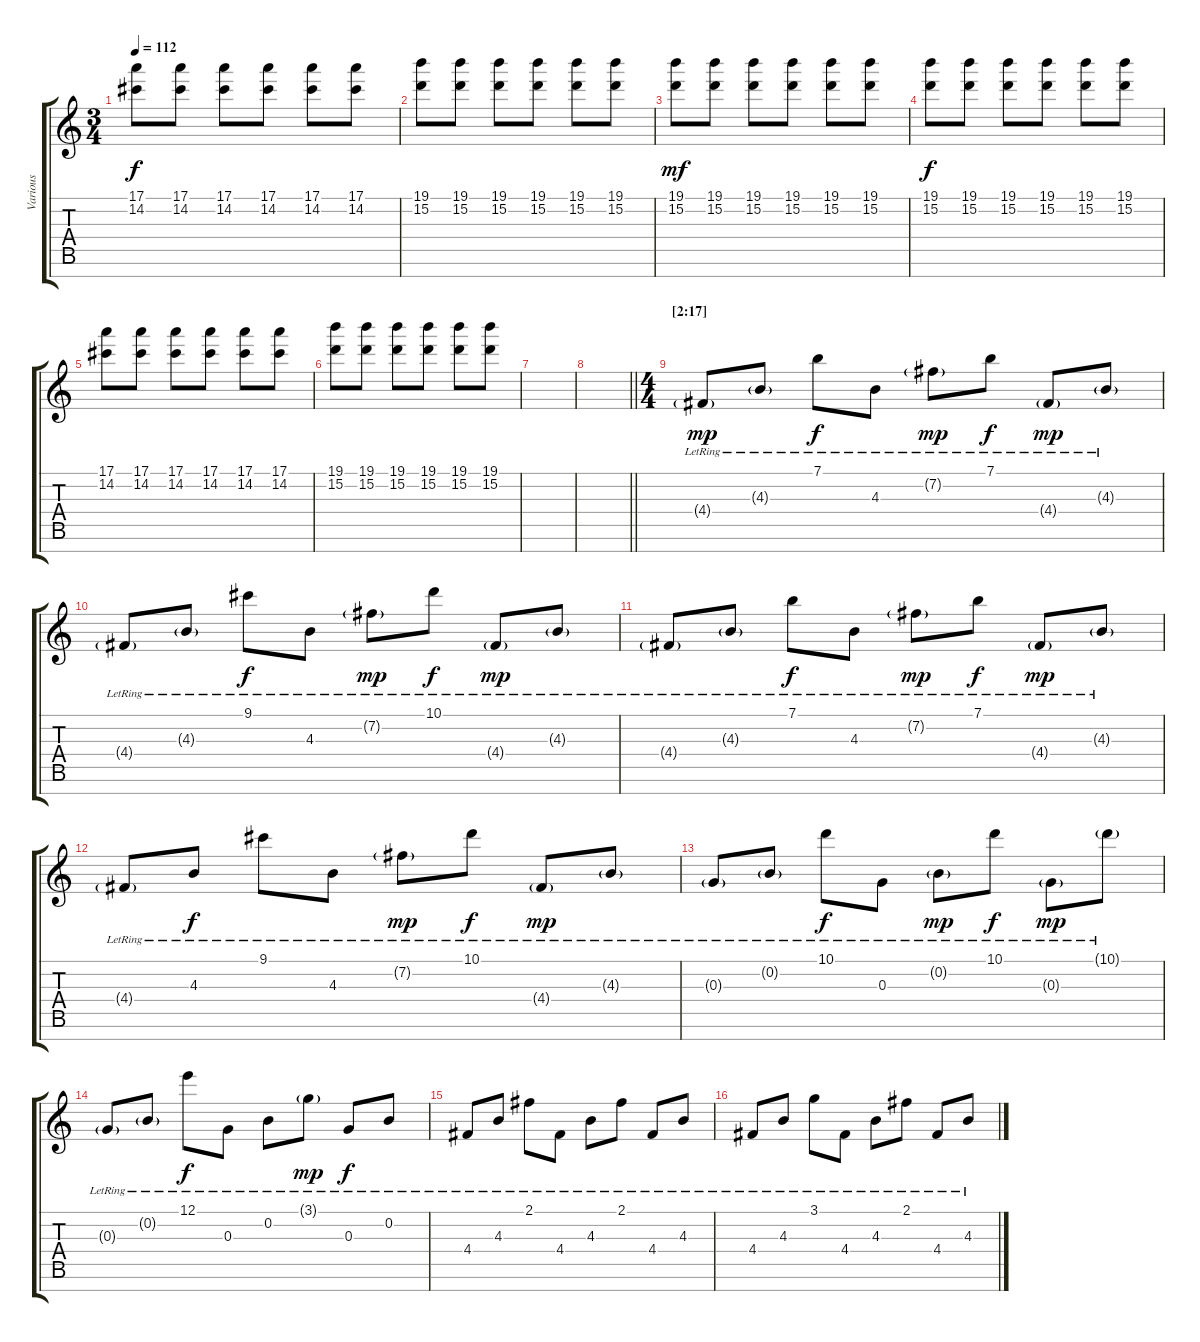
\track ("Various" "Various") {instrument acousticguitarnylon}
\staff {score tabs}
\tuning (E4 B3 G3 D3 A2 E2 B1) {hide}
\ts (3 4)
\tempo 112
\clef g2
\ks c
(17.1 14.2).8{dy f} (17.1 14.2).8 (17.1 14.2).8 (17.1 14.2).8 (17.1 14.2).8 (17.1 14.2).8 |
(19.1 15.2).8 (19.1 15.2).8 (19.1 15.2).8 (19.1 15.2).8 (19.1 15.2).8 (19.1 15.2).8 |
(19.1 15.2).8{dy mf} (19.1 15.2).8 (19.1 15.2).8 (19.1 15.2).8 (19.1 15.2).8 (19.1 15.2).8 |
(19.1 15.2).8{dy f} (19.1 15.2).8 (19.1 15.2).8 (19.1 15.2).8 (19.1 15.2).8 (19.1 15.2).8 |
(17.1 14.2).8 (17.1 14.2).8 (17.1 14.2).8 (17.1 14.2).8 (17.1 14.2).8 (17.1 14.2).8 |
(19.1 15.2).8 (19.1 15.2).8 (19.1 15.2).8 (19.1 15.2).8 (19.1 15.2).8 (19.1 15.2).8 |
|
\barLineRight lightlight
|
\ts (4 4)
\section ("" "[2:17]")
4.4{g lr}.8{dy mp volume 10 instrument acousticguitarnylon} 4.3{g lr}.8 7.1{lr}.8{dy f} 4.3{lr}.8 7.2{g lr}.8{dy mp} 7.1{lr}.8{dy f} 4.4{g lr}.8{dy mp} 4.3{g lr}.8 |
4.4{g lr}.8 4.3{g lr}.8 9.1{lr}.8{dy f} 4.3{lr}.8 7.2{g lr}.8{dy mp} 10.1{lr}.8{dy f} 4.4{g lr}.8{dy mp} 4.3{g lr}.8 |
4.4{g lr}.8 4.3{g lr}.8 7.1{lr}.8{dy f} 4.3{lr}.8 7.2{g lr}.8{dy mp} 7.1{lr}.8{dy f} 4.4{g lr}.8{dy mp} 4.3{g lr}.8 |
4.4{g lr}.8 4.3{lr}.8{dy f} 9.1{lr}.8 4.3{lr}.8 7.2{g lr}.8{dy mp} 10.1{lr}.8{dy f} 4.4{g lr}.8{dy mp} 4.3{g lr}.8 |
0.3{g lr}.8 0.2{g lr}.8 10.1{lr}.8{dy f} 0.3{lr}.8 0.2{g lr}.8{dy mp} 10.1{lr}.8{dy f} 0.3{g lr}.8{dy mp} 10.1{g lr}.8 |
0.3{g lr}.8 0.2{g lr}.8 12.1{lr}.8{dy f} 0.3{lr}.8 0.2{lr}.8 3.1{g lr}.8{dy mp} 0.3{lr}.8{dy f} 0.2{lr}.8 |
4.4{lr}.8 4.3{lr}.8 2.1{lr}.8 4.4{lr}.8 4.3{lr}.8 2.1{lr}.8 4.4{lr}.8 4.3{lr}.8 |
4.4{lr}.8 4.3{lr}.8 3.1{lr}.8 4.4{lr}.8 4.3{lr}.8 2.1{lr}.8 4.4{lr}.8 4.3{lr}.8
